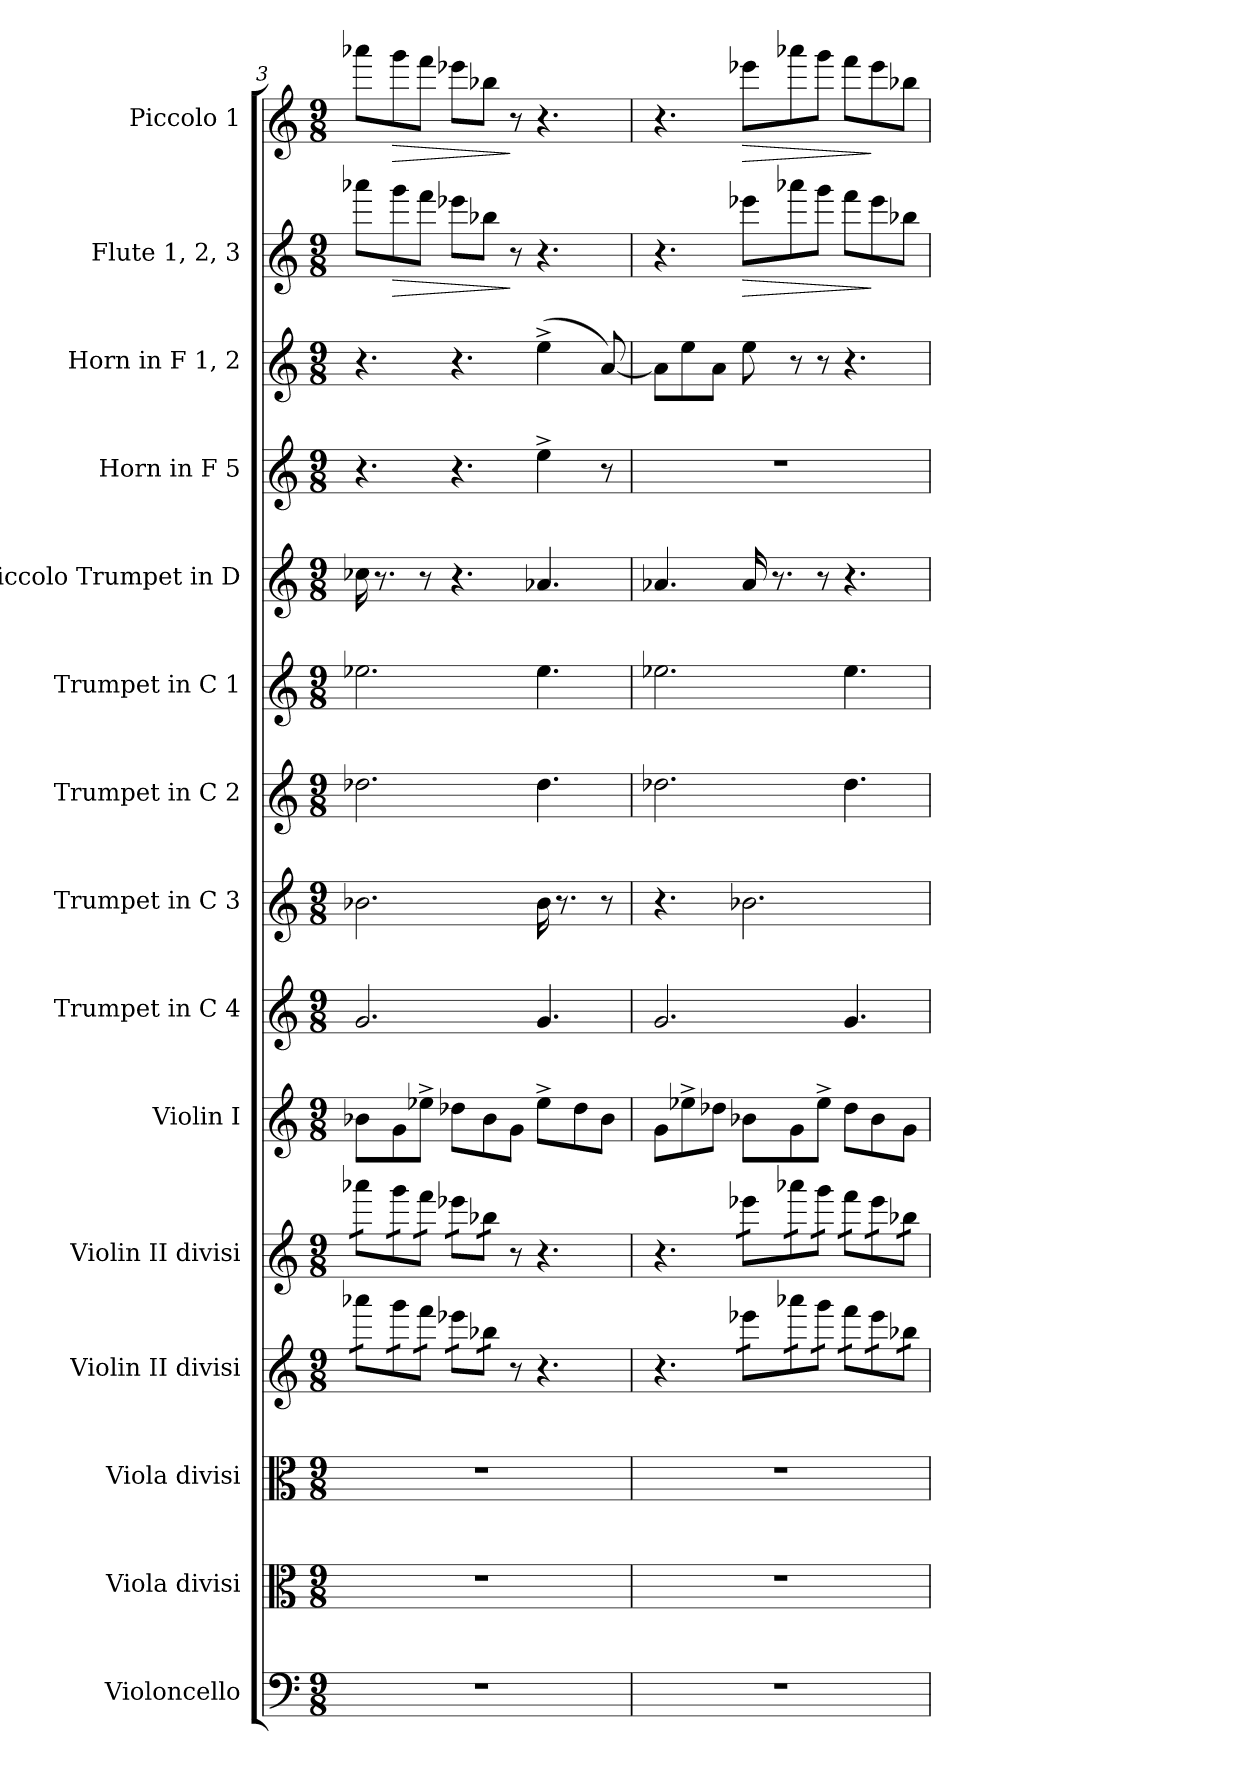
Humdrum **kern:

**kern	**kern	**kern	**kern	**kern	**kern	**kern	**kern	**kern	**kern	**kern	**kern	**kern	**kern	**dynam	**kern	**dynam
*part15	*part14	*part13	*part12	*part11	*part10	*part9	*part8	*part7	*part6	*part5	*part4	*part3	*part2	*part2	*part1	*part1
*staff15	*staff14	*staff13	*staff12	*staff11	*staff10	*staff9	*staff8	*staff7	*staff6	*staff5	*staff4	*staff3	*staff2	*staff2	*staff1	*staff1
*I"Violoncello	*I"Viola divisi	*I"Viola divisi	*I"Violin II divisi	*I"Violin II divisi	*I"Violin I	*I"Trumpet in C 4	*I"Trumpet in C 3	*I"Trumpet in C 2	*I"Trumpet in C 1	*I"Piccolo Trumpet in D	*I"Horn in F 5	*I"Horn in F 1, 2	*I"Flute 1, 2, 3	*	*I"Piccolo 1	*
*I'vc	*I'vla div	*I'vla div	*I'vn div	*I'vn div	*I'vn	*I'tp	*I'tp	*I'tp	*I'tp	*I'picc-tp	*	*	*I'fl	*	*I'picc	*
*clefF4	*clefC3	*clefC3	*clefG2	*clefG2	*clefG2	*clefG2	*clefG2	*clefG2	*clefG2	*clefG2	*clefG2	*clefG2	*clefG2	*	*clefG2	*
*	*	*	*	*	*	*	*	*	*	*ITrd-1c-2	*ITrd4c7	*ITrd4c7	*	*	*ITrd-7c-12	*
*k[]	*k[]	*k[]	*k[]	*k[]	*k[]	*k[]	*k[]	*k[]	*k[]	*k[f#c#]	*k[b-]	*k[b-]	*k[]	*	*k[]	*
*M9/8	*M9/8	*M9/8	*M9/8	*M9/8	*M9/8	*M9/8	*M9/8	*M9/8	*M9/8	*M9/8	*M9/8	*M9/8	*M9/8	*	*M9/8	*
=3	=3	=3	=3	=3	=3	=3	=3	=3	=3	=3	=3	=3	=3	=3	=3	=3
*	*	*	*tremolo	*	*	*	*	*	*	*	*	*	*	*	*	*
*	*	*	*	*tremolo	*	*	*	*	*	*	*	*	*	*	*	*
8%9r	8%9r	8%9r	16aaa-XLL	16aaa-XLL	8b-XL	2.g	2.b-X	2.dd-X	2.ee-X	16dd-X	4.r	4.r	8aaa-XL	.	8aaaa-XL	.
.	.	.	16aaa-X	16aaa-X	.	.	.	.	.	8.r	.	.	.	.	.	.
!	!	!	!	!	!	!	!	!	!	!	!	!	!	!LO:HP:b	!	!LO:HP:b
.	.	.	16ggg	16ggg	8g	.	.	.	.	.	.	.	8ggg	>	8gggg	>
.	.	.	16ggg	16ggg	.	.	.	.	.	.	.	.	.	.	.	.
.	.	.	16fff	16fff	8ee-X^J	.	.	.	.	8r	.	.	8fffJ	.	8ffffJ	.
.	.	.	16fffJJ	16fffJJ	.	.	.	.	.	.	.	.	.	.	.	.
.	.	.	16eee-XLL	16eee-XLL	8dd-XL	.	.	.	.	4.r	4.r	4.r	8eee-XL	.	8eeee-XL	.
.	.	.	16eee-X	16eee-X	.	.	.	.	.	.	.	.	.	.	.	.
.	.	.	16bb-X	16bb-X	8b-	.	.	.	.	.	.	.	8bb-XJ	.	8bbb-XJ	.
.	.	.	16bb-XJJ	16bb-XJJ	.	.	.	.	.	.	.	.	.	.	.	.
.	.	.	8r	8r	8gJ	.	.	.	.	.	.	.	8r	]	8r	]
.	.	.	4.r	4.r	8ee-^L	4.g	16b-	4.dd-	4.ee-	4.b-X	4a^	(4a^	4.r	.	4.r	.
.	.	.	.	.	.	.	8.r	.	.	.	.	.	.	.	.	.
.	.	.	.	.	8dd-	.	.	.	.	.	.	.	.	.	.	.
.	.	.	.	.	8b-J	.	8r	.	.	.	8r	[8d)	.	.	.	.
=4	=4	=4	=4	=4	=4	=4	=4	=4	=4	=4	=4	=4	=4	=4	=4	=4
8%9r	8%9r	8%9r	4.r	4.r	8gL	2.g	4.r	2.dd-X	2.ee-X	4.b-X	8%9r	8dL]	4.r	.	4.r	.
.	.	.	.	.	8ee-X^	.	.	.	.	.	.	8a	.	.	.	.
.	.	.	.	.	8dd-XJ	.	.	.	.	.	.	8dJ	.	.	.	.
!	!	!	!	!	!	!	!	!	!	!	!	!	!	!LO:HP:b	!	!LO:HP:b
.	.	.	16eee-XLL	16eee-XLL	8b-XL	.	2.b-X	.	.	16b-	.	8a	8eee-XL	>	8eeee-XL	>
.	.	.	16eee-X	16eee-X	.	.	.	.	.	8.r	.	.	.	.	.	.
.	.	.	16aaa-X	16aaa-X	8g	.	.	.	.	.	.	8r	8aaa-X	.	8aaaa-X	.
.	.	.	16aaa-X	16aaa-X	.	.	.	.	.	.	.	.	.	.	.	.
.	.	.	16ggg	16ggg	8ee-^J	.	.	.	.	8r	.	8r	8gggJ	.	8ggggJ	.
.	.	.	16gggJJ	16gggJJ	.	.	.	.	.	.	.	.	.	.	.	.
.	.	.	16fffLL	16fffLL	8dd-L	4.g	.	4.dd-	4.ee-	4.r	.	4.r	8fffL	.	8ffffL	.
.	.	.	16fff	16fff	.	.	.	.	.	.	.	.	.	.	.	.
.	.	.	16eee-	16eee-	8b-	.	.	.	.	.	.	.	8eee-	]	8eeee-	]
.	.	.	16eee-	16eee-	.	.	.	.	.	.	.	.	.	.	.	.
.	.	.	16bb-X	16bb-X	8gJ	.	.	.	.	.	.	.	8bb-XJ	.	8bbb-XJ	.
.	.	.	16bb-XJJ	16bb-XJJ	.	.	.	.	.	.	.	.	.	.	.	.
*	*	*	*	*Xtremolo	*	*	*	*	*	*	*	*	*	*	*	*
*	*	*	*Xtremolo	*	*	*	*	*	*	*	*	*	*	*	*	*
=	=	=	=	=	=	=	=	=	=	=	=	=	=	=	=	=
*-	*-	*-	*-	*-	*-	*-	*-	*-	*-	*-	*-	*-	*-	*-	*-	*-
